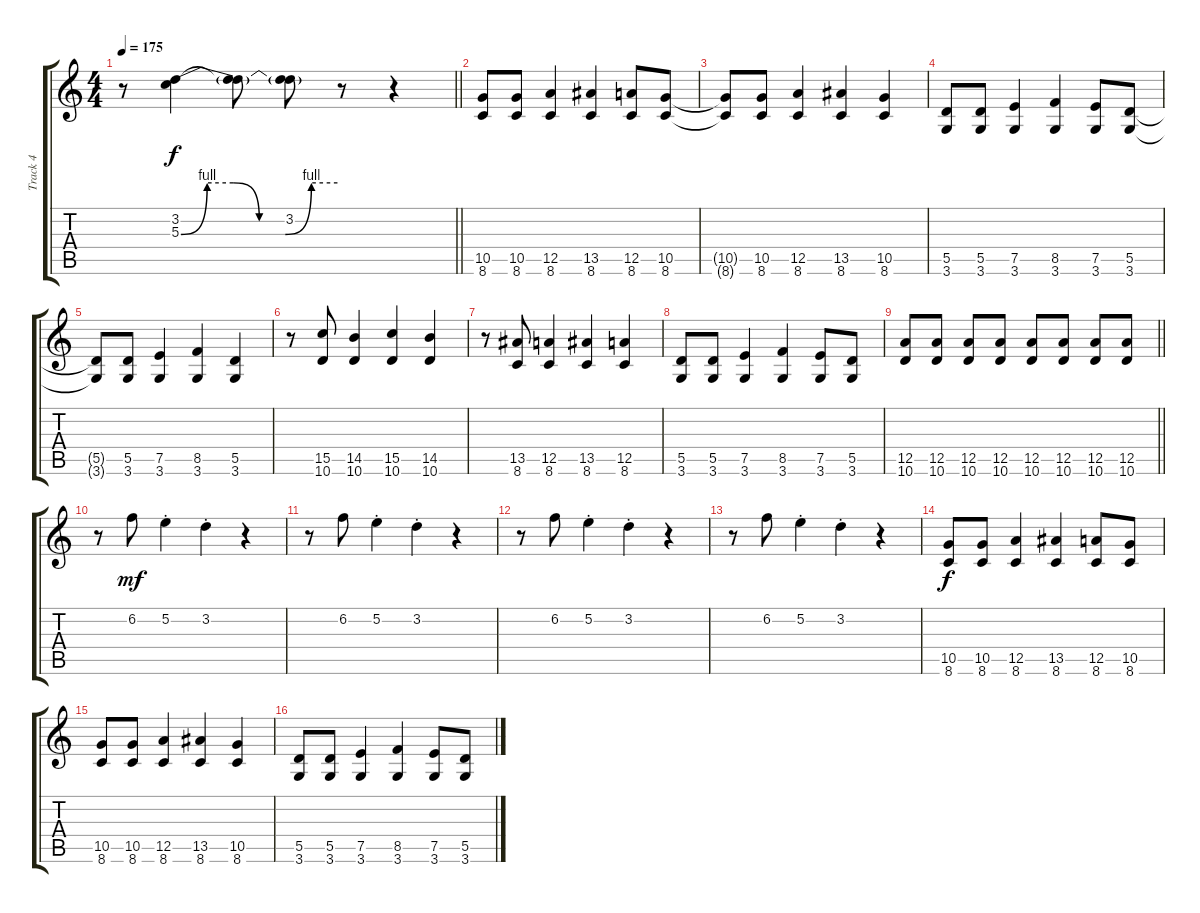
\track ("Track 4" "Track 4") {instrument electricguitarclean}
\staff {score tabs}
\tuning (E4 B3 G3 D3 A2 E2) {hide}
\ts (4 4)
\tempo 175
\clef g2
\barLineRight lightlight
\ks c
r.8{dy f} (3.2 5.3{be (custom 0 0 10 4 20 4 30 0 40 0 50 4 60 4)}).4 (3.2{t} 5.3{t}).8 (3.2 5.3{t}).8 r.8 r.4 |
(10.5 8.6).8 (10.5 8.6).8 (12.5 8.6).4 (13.5 8.6).4 (12.5 8.6).8 (10.5 8.6).8 |
(10.5{t} 8.6{t}).8 (10.5 8.6).8 (12.5 8.6).4 (13.5 8.6).4 (10.5 8.6).4 |
(5.5 3.6).8 (5.5 3.6).8 (7.5 3.6).4 (8.5 3.6).4 (7.5 3.6).8 (5.5 3.6).8 |
(5.5{t} 3.6{t}).8 (5.5 3.6).8 (7.5 3.6).4 (8.5 3.6).4 (5.5 3.6).4 |
r.8 (15.5 10.6).8 (14.5 10.6).4 (15.5 10.6).4 (14.5 10.6).4 |
r.8 (13.5 8.6).8 (12.5 8.6).4 (13.5 8.6).4 (12.5 8.6).4 |
(5.5 3.6).8 (5.5 3.6).8 (7.5 3.6).4 (8.5 3.6).4 (7.5 3.6).8 (5.5 3.6).8 |
\barLineRight lightlight
(12.5 10.6).8 (12.5 10.6).8 (12.5 10.6).8 (12.5 10.6).8 (12.5 10.6).8 (12.5 10.6).8 (12.5 10.6).8 (12.5 10.6).8 |
r.8 6.2.8{dy mf} 5.2{st}.4 3.2{st}.4 r.4 |
r.8 6.2.8 5.2{st}.4 3.2{st}.4 r.4 |
r.8 6.2.8 5.2{st}.4 3.2{st}.4 r.4 |
r.8 6.2.8 5.2{st}.4 3.2{st}.4 r.4 |
(10.5 8.6).8{dy f} (10.5 8.6).8 (12.5 8.6).4 (13.5 8.6).4 (12.5 8.6).8 (10.5 8.6).8 |
(10.5 8.6).8 (10.5 8.6).8 (12.5 8.6).4 (13.5 8.6).4 (10.5 8.6).4 |
(5.5 3.6).8 (5.5 3.6).8 (7.5 3.6).4 (8.5 3.6).4 (7.5 3.6).8 (5.5 3.6).8
